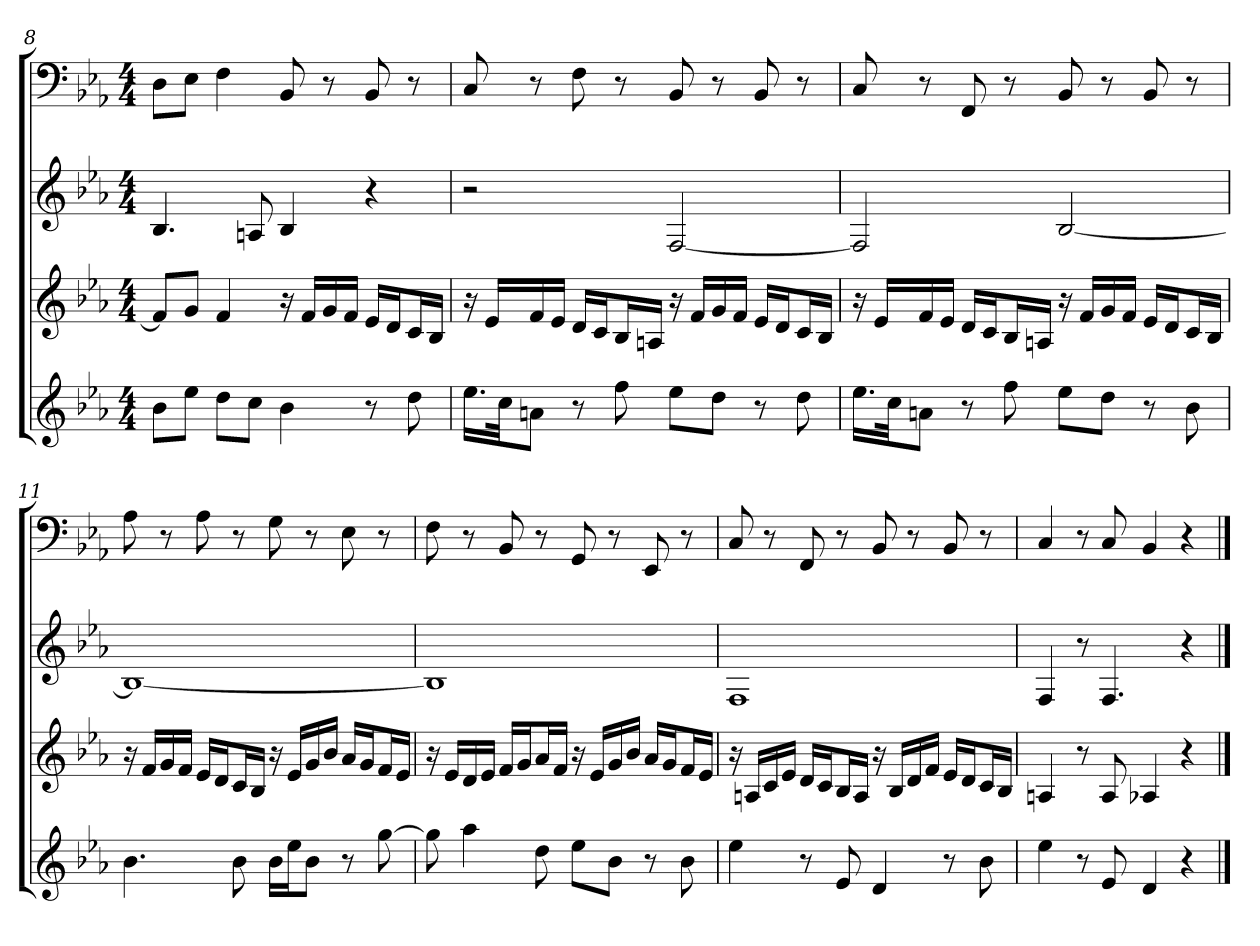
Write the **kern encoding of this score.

**kern	**kern	**kern	**kern
*part4	*part3	*part2	*part1
*staff4	*staff3	*staff2	*staff1
*k[b-e-a-]	*k[b-e-a-]	*k[b-e-a-]	*k[b-e-a-]
*E-:	*E-:	*E-:	*E-:
*M4/4	*M4/4	*M4/4	*M4/4
=8	=8	=8	=8
8b-L	8fL]	4.B-	8DL
8ee-J	8gJ	.	8E-J
8ddL	4f	.	4F
8ccJ	.	8An	.
4b-	16r	4B-	8BB-
.	16fLL	.	.
.	16g	.	8r
.	16fJJ	.	.
8r	16e-LL	4r	8BB-
.	16dJ	.	.
8dd	16cL	.	8r
.	16B-JJ	.	.
=9	=9	=9	=9
16.ee-LL	16r	2r	8C
.	16e-LL	.	.
32ccJk	.	.	.
8anJ	16f	.	8r
.	16e-JJ	.	.
8r	16dLL	.	8F
.	16cJ	.	.
8ff	16B-L	.	8r
.	16AnJJ	.	.
8ee-L	16r	[2F	8BB-
.	16fLL	.	.
8ddJ	16g	.	8r
.	16fJJ	.	.
8r	16e-LL	.	8BB-
.	16dJ	.	.
8dd	16cL	.	8r
.	16B-JJ	.	.
=10	=10	=10	=10
16.ee-LL	16r	2F]	8C
.	16e-LL	.	.
32ccJk	.	.	.
8anJ	16f	.	8r
.	16e-JJ	.	.
8r	16dLL	.	8FF
.	16cJ	.	.
8ff	16B-L	.	8r
.	16AnJJ	.	.
8ee-L	16r	[2B-	8BB-
.	16fLL	.	.
8ddJ	16g	.	8r
.	16fJJ	.	.
8r	16e-LL	.	8BB-
.	16dJ	.	.
8b-	16cL	.	8r
.	16B-JJ	.	.
=11	=11	=11	=11
4.b-	16r	1B-_	8A-
.	16fLL	.	.
.	16g	.	8r
.	16fJJ	.	.
.	16e-LL	.	8A-
.	16dJ	.	.
8b-	16cL	.	8r
.	16B-JJ	.	.
16b-LL	16r	.	8G
16ee-J	16e-LL	.	.
8b-J	16g	.	8r
.	16b-JJ	.	.
8r	16a-LL	.	8E-
.	16gJ	.	.
[8gg	16fL	.	8r
.	16e-JJ	.	.
=12	=12	=12	=12
8gg]	16r	1B-]	8F
.	16e-LL	.	.
4aa-	16d	.	8r
.	16e-JJ	.	.
.	16fLL	.	8BB-
.	16gJ	.	.
8dd	16a-L	.	8r
.	16fJJ	.	.
8ee-L	16r	.	8GG
.	16e-LL	.	.
8b-J	16g	.	8r
.	16b-JJ	.	.
8r	16a-LL	.	8EE-
.	16gJ	.	.
8b-	16fL	.	8r
.	16e-JJ	.	.
=13	=13	=13	=13
4ee-	16r	1F	8C
.	16AnLL	.	.
.	16c	.	8r
.	16e-JJ	.	.
8r	16dLL	.	8FF
.	16cJ	.	.
8e-	16B-L	.	8r
.	16AJJ	.	.
4d	16r	.	8BB-
.	16B-LL	.	.
.	16d	.	8r
.	16fJJ	.	.
8r	16e-LL	.	8BB-
.	16dJ	.	.
8b-	16cL	.	8r
.	16B-JJ	.	.
=14	=14	=14	=14
4ee-	4An	4F	4C
8r	8r	8r	8r
8e-	8A	4.F	8C
4d	4A-X	.	4BB-
4r	4r	4r	4r
==	==	==	==
*-	*-	*-	*-
